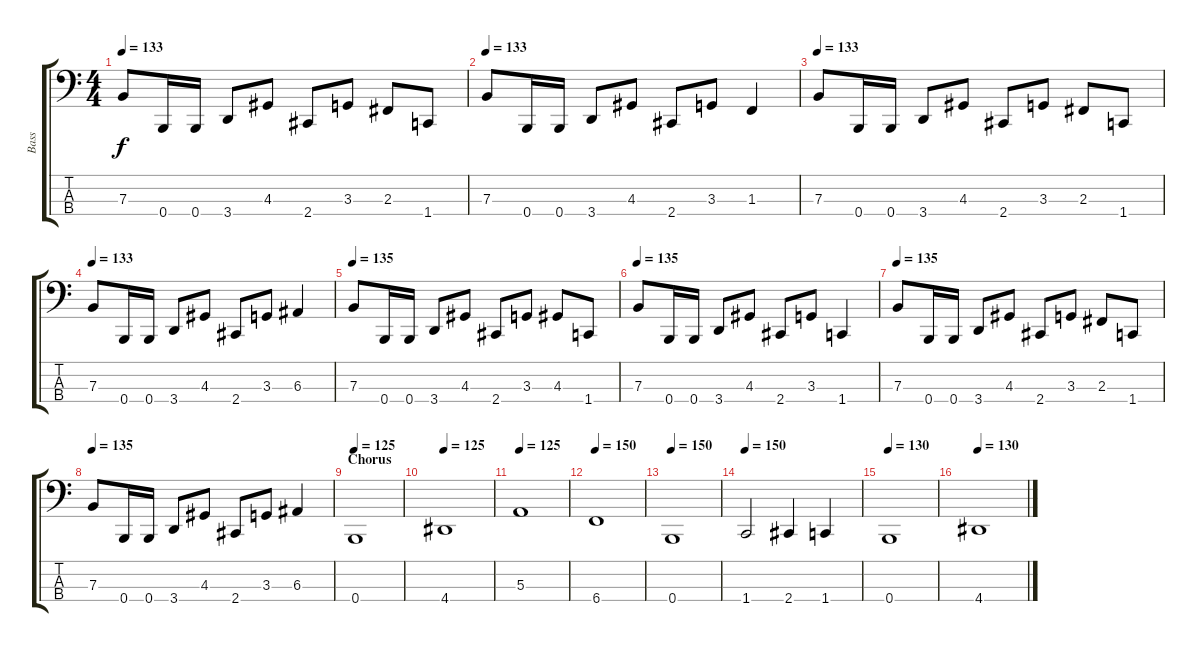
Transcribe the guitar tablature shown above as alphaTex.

\track ("Bass" "Bass") {instrument electricbasspick}
\staff {score tabs}
\tuning (D2 A1 E1 B0) {hide}
\ts (4 4)
\tempo 133
\clef f4
\ks c
7.3.8{dy f} 0.4.16 0.4.16 3.4.8 4.3.8 2.4.8 3.3.8 2.3.8 1.4.8 |
\tempo 133
7.3.8 0.4.16 0.4.16 3.4.8 4.3.8 2.4.8 3.3.8 1.3.4 |
\tempo 133
7.3.8 0.4.16 0.4.16 3.4.8 4.3.8 2.4.8 3.3.8 2.3.8 1.4.8 |
\tempo 133
7.3.8 0.4.16 0.4.16 3.4.8 4.3.8 2.4.8 3.3.8 6.3.4 |
\tempo 135
7.3.8 0.4.16 0.4.16 3.4.8 4.3.8 2.4.8 3.3.8 4.3.8 1.4.8 |
\tempo 135
7.3.8 0.4.16 0.4.16 3.4.8 4.3.8 2.4.8 3.3.8 1.4.4 |
\tempo 135
7.3.8 0.4.16 0.4.16 3.4.8 4.3.8 2.4.8 3.3.8 2.3.8 1.4.8 |
\tempo 135
7.3.8 0.4.16 0.4.16 3.4.8 4.3.8 2.4.8 3.3.8 6.3.4 |
\section ("" "Chorus")
\tempo 125
0.4.1 |
\tempo 125
4.4.1 |
\tempo 125
5.3.1 |
\tempo 150
6.4.1 |
\tempo 150
0.4.1 |
\tempo 150
1.4.2 2.4.4 1.4.4 |
\tempo 130
0.4.1 |
\tempo 130
4.4.1
